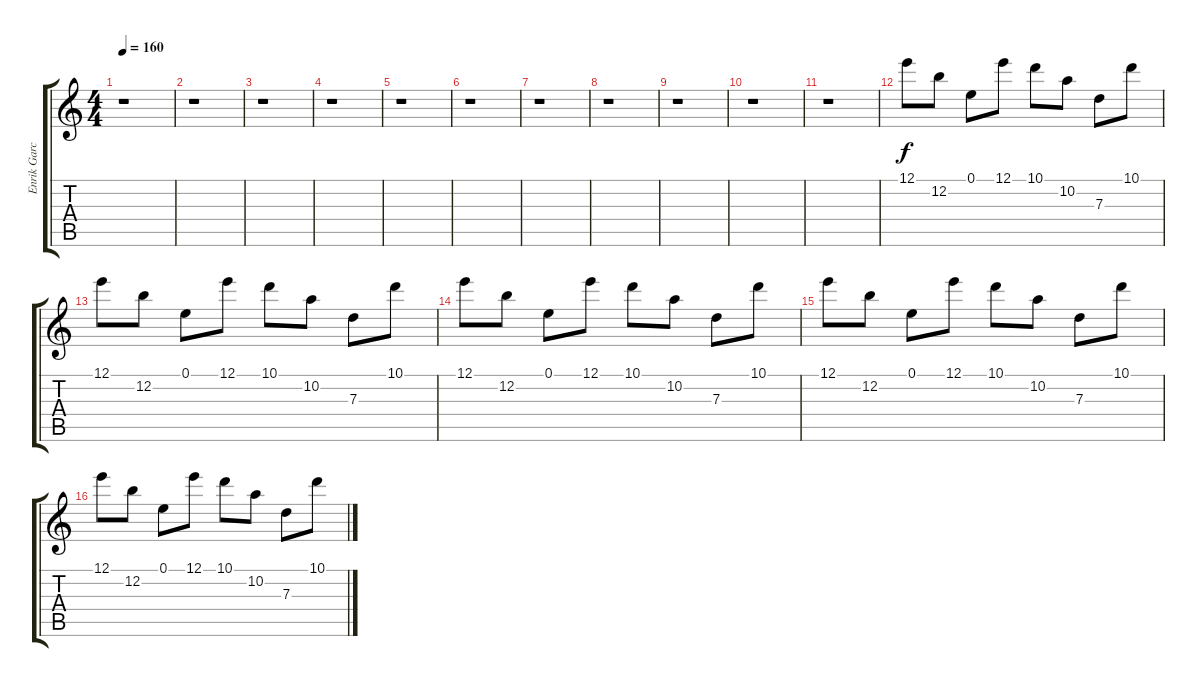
\track ("Enrik Garcia" "Enrik Garc") {instrument electricguitarmuted}
\staff {score tabs}
\tuning (E4 B3 G3 D3 A2 E2) {hide}
\ts (4 4)
\tempo 160
\clef g2
\ks c
r.1{dy f} |
r.1 |
r.1 |
r.1 |
r.1 |
r.1 |
r.1 |
r.1 |
r.1 |
r.1 |
r.1 |
12.1.8 12.2.8 0.1.8 12.1.8 10.1.8 10.2.8 7.3.8 10.1.8 |
12.1.8 12.2.8 0.1.8 12.1.8 10.1.8 10.2.8 7.3.8 10.1.8 |
12.1.8 12.2.8 0.1.8 12.1.8 10.1.8 10.2.8 7.3.8 10.1.8 |
12.1.8 12.2.8 0.1.8 12.1.8 10.1.8 10.2.8 7.3.8 10.1.8 |
12.1.8 12.2.8 0.1.8 12.1.8 10.1.8 10.2.8 7.3.8 10.1.8
